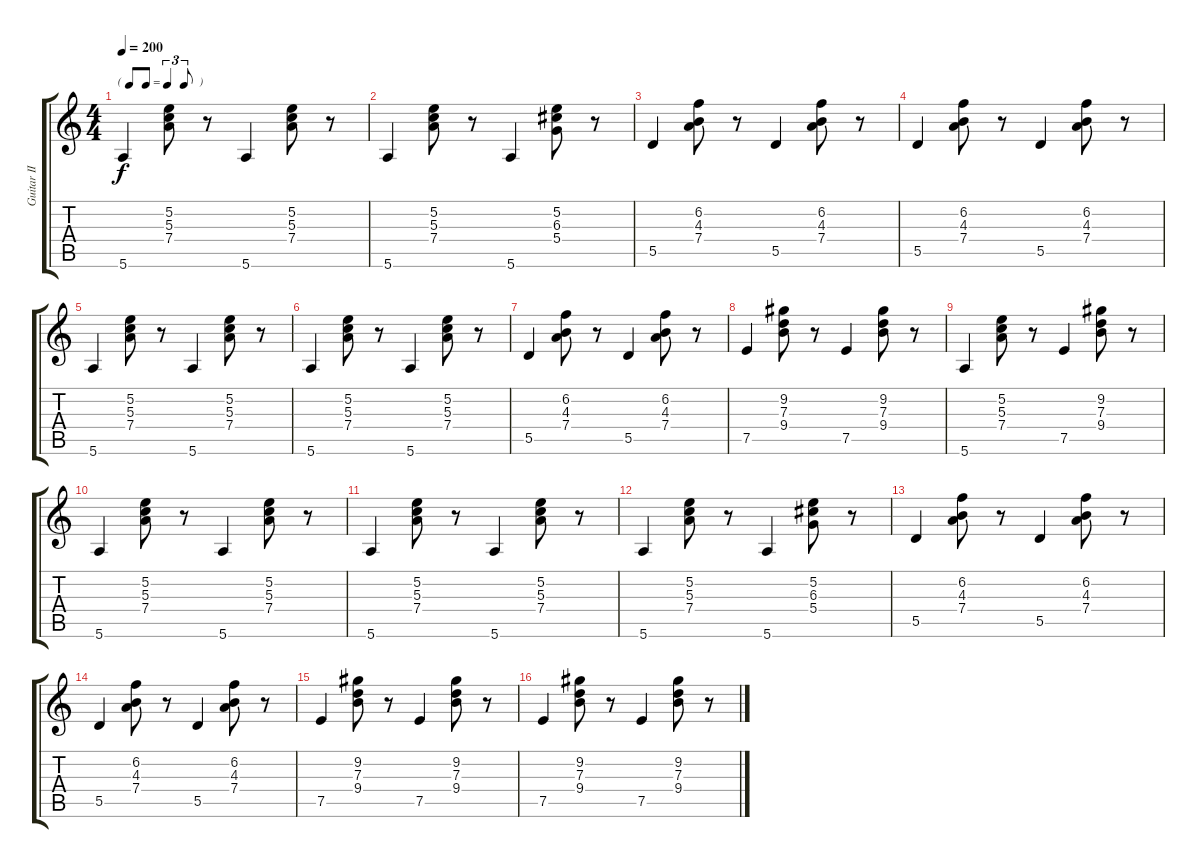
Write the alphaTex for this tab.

\track ("Guitar II" "Guitar II") {instrument acousticguitarsteel}
\staff {score tabs}
\tuning (E4 B3 G3 D3 A2 E2) {hide}
\ts (4 4)
\tf triplet8th
\tempo 200
\clef g2
\ks c
5.6.4{dy f} (5.2 5.3 7.4).8 r.8 5.6.4 (5.2 5.3 7.4).8 r.8 |
5.6.4 (5.2 5.3 7.4).8 r.8 5.6.4 (5.2 6.3 5.4).8 r.8 |
5.5.4 (6.2 4.3 7.4).8 r.8 5.5.4 (6.2 4.3 7.4).8 r.8 |
5.5.4 (6.2 4.3 7.4).8 r.8 5.5.4 (6.2 4.3 7.4).8 r.8 |
5.6.4 (5.2 5.3 7.4).8 r.8 5.6.4 (5.2 5.3 7.4).8 r.8 |
5.6.4 (5.2 5.3 7.4).8 r.8 5.6.4 (5.2 5.3 7.4).8 r.8 |
5.5.4 (6.2 4.3 7.4).8 r.8 5.5.4 (6.2 4.3 7.4).8 r.8 |
7.5.4 (9.2 7.3 9.4).8 r.8 7.5.4 (9.2 7.3 9.4).8 r.8 |
5.6.4 (5.2 5.3 7.4).8 r.8 7.5.4 (9.2 7.3 9.4).8 r.8 |
5.6.4 (5.2 5.3 7.4).8 r.8 5.6.4 (5.2 5.3 7.4).8 r.8 |
5.6.4 (5.2 5.3 7.4).8 r.8 5.6.4 (5.2 5.3 7.4).8 r.8 |
5.6.4 (5.2 5.3 7.4).8 r.8 5.6.4 (5.2 6.3 5.4).8 r.8 |
5.5.4 (6.2 4.3 7.4).8 r.8 5.5.4 (6.2 4.3 7.4).8 r.8 |
5.5.4 (6.2 4.3 7.4).8 r.8 5.5.4 (6.2 4.3 7.4).8 r.8 |
7.5.4 (9.2 7.3 9.4).8 r.8 7.5.4 (9.2 7.3 9.4).8 r.8 |
7.5.4 (9.2 7.3 9.4).8 r.8 7.5.4 (9.2 7.3 9.4).8 r.8
